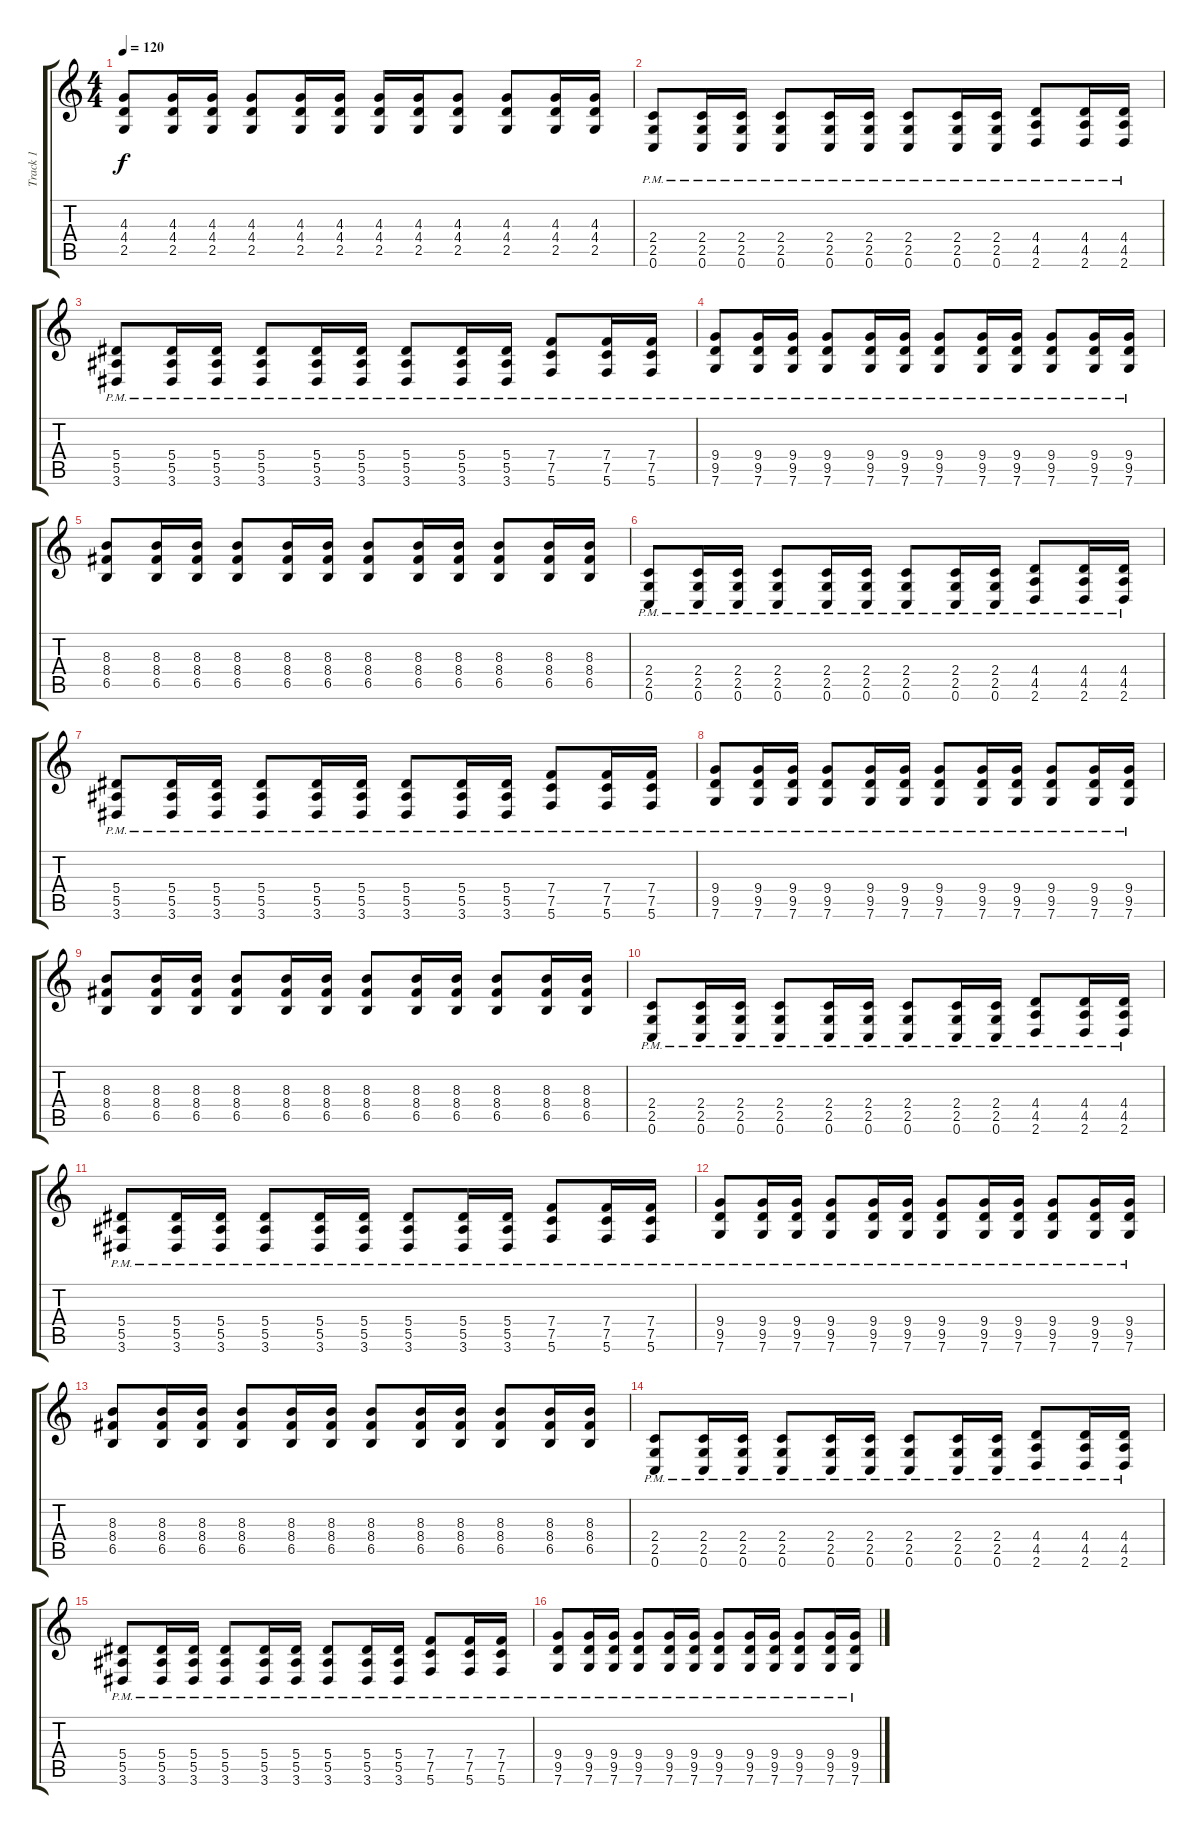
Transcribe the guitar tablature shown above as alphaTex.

\track ("Track 1" "Track 1") {instrument distortionguitar}
\staff {score tabs}
\tuning (C4 G3 Eb3 Bb2 F2 C2) {hide}
\ts (4 4)
\tempo 120
\clef g2
\ks c
(4.3 4.4 2.5).8{dy f} (4.3 4.4 2.5).16 (4.3 4.4 2.5).16 (4.3 4.4 2.5).8 (4.3 4.4 2.5).16 (4.3 4.4 2.5).16 (4.3 4.4 2.5).16 (4.3 4.4 2.5).16 (4.3 4.4 2.5).8 (4.3 4.4 2.5).8 (4.3 4.4 2.5).16 (4.3 4.4 2.5).16 |
(2.4{pm} 2.5{pm} 0.6{pm}).8 (2.4{pm} 2.5{pm} 0.6{pm}).16 (2.4{pm} 2.5{pm} 0.6{pm}).16 (2.4{pm} 2.5{pm} 0.6{pm}).8 (2.4{pm} 2.5{pm} 0.6{pm}).16 (2.4{pm} 2.5{pm} 0.6{pm}).16 (2.4{pm} 2.5{pm} 0.6{pm}).8 (2.4{pm} 2.5{pm} 0.6{pm}).16 (2.4{pm} 2.5{pm} 0.6{pm}).16 (4.4{pm} 4.5{pm} 2.6{pm}).8 (4.4{pm} 4.5{pm} 2.6{pm}).16 (4.4{pm} 4.5{pm} 2.6{pm}).16 |
(5.4{pm} 5.5{pm} 3.6{pm}).8 (5.4{pm} 5.5{pm} 3.6{pm}).16 (5.4{pm} 5.5{pm} 3.6{pm}).16 (5.4{pm} 5.5{pm} 3.6{pm}).8 (5.4{pm} 5.5{pm} 3.6{pm}).16 (5.4{pm} 5.5{pm} 3.6{pm}).16 (5.4{pm} 5.5{pm} 3.6{pm}).8 (5.4{pm} 5.5{pm} 3.6{pm}).16 (5.4{pm} 5.5{pm} 3.6{pm}).16 (7.4{pm} 7.5{pm} 5.6{pm}).8 (7.4{pm} 7.5{pm} 5.6{pm}).16 (7.4{pm} 7.5{pm} 5.6{pm}).16 |
(9.4{pm} 9.5{pm} 7.6{pm}).8 (9.4{pm} 9.5{pm} 7.6{pm}).16 (9.4{pm} 9.5{pm} 7.6{pm}).16 (9.4{pm} 9.5{pm} 7.6{pm}).8 (9.4{pm} 9.5{pm} 7.6{pm}).16 (9.4{pm} 9.5{pm} 7.6{pm}).16 (9.4{pm} 9.5{pm} 7.6{pm}).8 (9.4{pm} 9.5{pm} 7.6{pm}).16 (9.4{pm} 9.5{pm} 7.6{pm}).16 (9.4{pm} 9.5{pm} 7.6{pm}).8 (9.4{pm} 9.5{pm} 7.6{pm}).16 (9.4{pm} 9.5{pm} 7.6{pm}).16 |
(8.3 8.4 6.5).8 (8.3 8.4 6.5).16 (8.3 8.4 6.5).16 (8.3 8.4 6.5).8 (8.3 8.4 6.5).16 (8.3 8.4 6.5).16 (8.3 8.4 6.5).8 (8.3 8.4 6.5).16 (8.3 8.4 6.5).16 (8.3 8.4 6.5).8 (8.3 8.4 6.5).16 (8.3 8.4 6.5).16 |
(2.4{pm} 2.5{pm} 0.6{pm}).8 (2.4{pm} 2.5{pm} 0.6{pm}).16 (2.4{pm} 2.5{pm} 0.6{pm}).16 (2.4{pm} 2.5{pm} 0.6{pm}).8 (2.4{pm} 2.5{pm} 0.6{pm}).16 (2.4{pm} 2.5{pm} 0.6{pm}).16 (2.4{pm} 2.5{pm} 0.6{pm}).8 (2.4{pm} 2.5{pm} 0.6{pm}).16 (2.4{pm} 2.5{pm} 0.6{pm}).16 (4.4{pm} 4.5{pm} 2.6{pm}).8 (4.4{pm} 4.5{pm} 2.6{pm}).16 (4.4{pm} 4.5{pm} 2.6{pm}).16 |
(5.4{pm} 5.5{pm} 3.6{pm}).8 (5.4{pm} 5.5{pm} 3.6{pm}).16 (5.4{pm} 5.5{pm} 3.6{pm}).16 (5.4{pm} 5.5{pm} 3.6{pm}).8 (5.4{pm} 5.5{pm} 3.6{pm}).16 (5.4{pm} 5.5{pm} 3.6{pm}).16 (5.4{pm} 5.5{pm} 3.6{pm}).8 (5.4{pm} 5.5{pm} 3.6{pm}).16 (5.4{pm} 5.5{pm} 3.6{pm}).16 (7.4{pm} 7.5{pm} 5.6{pm}).8 (7.4{pm} 7.5{pm} 5.6{pm}).16 (7.4{pm} 7.5{pm} 5.6{pm}).16 |
(9.4{pm} 9.5{pm} 7.6{pm}).8 (9.4{pm} 9.5{pm} 7.6{pm}).16 (9.4{pm} 9.5{pm} 7.6{pm}).16 (9.4{pm} 9.5{pm} 7.6{pm}).8 (9.4{pm} 9.5{pm} 7.6{pm}).16 (9.4{pm} 9.5{pm} 7.6{pm}).16 (9.4{pm} 9.5{pm} 7.6{pm}).8 (9.4{pm} 9.5{pm} 7.6{pm}).16 (9.4{pm} 9.5{pm} 7.6{pm}).16 (9.4{pm} 9.5{pm} 7.6{pm}).8 (9.4{pm} 9.5{pm} 7.6{pm}).16 (9.4{pm} 9.5{pm} 7.6{pm}).16 |
(8.3 8.4 6.5).8 (8.3 8.4 6.5).16 (8.3 8.4 6.5).16 (8.3 8.4 6.5).8 (8.3 8.4 6.5).16 (8.3 8.4 6.5).16 (8.3 8.4 6.5).8 (8.3 8.4 6.5).16 (8.3 8.4 6.5).16 (8.3 8.4 6.5).8 (8.3 8.4 6.5).16 (8.3 8.4 6.5).16 |
(2.4{pm} 2.5{pm} 0.6{pm}).8 (2.4{pm} 2.5{pm} 0.6{pm}).16 (2.4{pm} 2.5{pm} 0.6{pm}).16 (2.4{pm} 2.5{pm} 0.6{pm}).8 (2.4{pm} 2.5{pm} 0.6{pm}).16 (2.4{pm} 2.5{pm} 0.6{pm}).16 (2.4{pm} 2.5{pm} 0.6{pm}).8 (2.4{pm} 2.5{pm} 0.6{pm}).16 (2.4{pm} 2.5{pm} 0.6{pm}).16 (4.4{pm} 4.5{pm} 2.6{pm}).8 (4.4{pm} 4.5{pm} 2.6{pm}).16 (4.4{pm} 4.5{pm} 2.6{pm}).16 |
(5.4{pm} 5.5{pm} 3.6{pm}).8 (5.4{pm} 5.5{pm} 3.6{pm}).16 (5.4{pm} 5.5{pm} 3.6{pm}).16 (5.4{pm} 5.5{pm} 3.6{pm}).8 (5.4{pm} 5.5{pm} 3.6{pm}).16 (5.4{pm} 5.5{pm} 3.6{pm}).16 (5.4{pm} 5.5{pm} 3.6{pm}).8 (5.4{pm} 5.5{pm} 3.6{pm}).16 (5.4{pm} 5.5{pm} 3.6{pm}).16 (7.4{pm} 7.5{pm} 5.6{pm}).8 (7.4{pm} 7.5{pm} 5.6{pm}).16 (7.4{pm} 7.5{pm} 5.6{pm}).16 |
(9.4{pm} 9.5{pm} 7.6{pm}).8 (9.4{pm} 9.5{pm} 7.6{pm}).16 (9.4{pm} 9.5{pm} 7.6{pm}).16 (9.4{pm} 9.5{pm} 7.6{pm}).8 (9.4{pm} 9.5{pm} 7.6{pm}).16 (9.4{pm} 9.5{pm} 7.6{pm}).16 (9.4{pm} 9.5{pm} 7.6{pm}).8 (9.4{pm} 9.5{pm} 7.6{pm}).16 (9.4{pm} 9.5{pm} 7.6{pm}).16 (9.4{pm} 9.5{pm} 7.6{pm}).8 (9.4{pm} 9.5{pm} 7.6{pm}).16 (9.4{pm} 9.5{pm} 7.6{pm}).16 |
(8.3 8.4 6.5).8 (8.3 8.4 6.5).16 (8.3 8.4 6.5).16 (8.3 8.4 6.5).8 (8.3 8.4 6.5).16 (8.3 8.4 6.5).16 (8.3 8.4 6.5).8 (8.3 8.4 6.5).16 (8.3 8.4 6.5).16 (8.3 8.4 6.5).8 (8.3 8.4 6.5).16 (8.3 8.4 6.5).16 |
(2.4{pm} 2.5{pm} 0.6{pm}).8 (2.4{pm} 2.5{pm} 0.6{pm}).16 (2.4{pm} 2.5{pm} 0.6{pm}).16 (2.4{pm} 2.5{pm} 0.6{pm}).8 (2.4{pm} 2.5{pm} 0.6{pm}).16 (2.4{pm} 2.5{pm} 0.6{pm}).16 (2.4{pm} 2.5{pm} 0.6{pm}).8 (2.4{pm} 2.5{pm} 0.6{pm}).16 (2.4{pm} 2.5{pm} 0.6{pm}).16 (4.4{pm} 4.5{pm} 2.6{pm}).8 (4.4{pm} 4.5{pm} 2.6{pm}).16 (4.4{pm} 4.5{pm} 2.6{pm}).16 |
(5.4{pm} 5.5{pm} 3.6{pm}).8 (5.4{pm} 5.5{pm} 3.6{pm}).16 (5.4{pm} 5.5{pm} 3.6{pm}).16 (5.4{pm} 5.5{pm} 3.6{pm}).8 (5.4{pm} 5.5{pm} 3.6{pm}).16 (5.4{pm} 5.5{pm} 3.6{pm}).16 (5.4{pm} 5.5{pm} 3.6{pm}).8 (5.4{pm} 5.5{pm} 3.6{pm}).16 (5.4{pm} 5.5{pm} 3.6{pm}).16 (7.4{pm} 7.5{pm} 5.6{pm}).8 (7.4{pm} 7.5{pm} 5.6{pm}).16 (7.4{pm} 7.5{pm} 5.6{pm}).16 |
(9.4{pm} 9.5{pm} 7.6{pm}).8 (9.4{pm} 9.5{pm} 7.6{pm}).16 (9.4{pm} 9.5{pm} 7.6{pm}).16 (9.4{pm} 9.5{pm} 7.6{pm}).8 (9.4{pm} 9.5{pm} 7.6{pm}).16 (9.4{pm} 9.5{pm} 7.6{pm}).16 (9.4{pm} 9.5{pm} 7.6{pm}).8 (9.4{pm} 9.5{pm} 7.6{pm}).16 (9.4{pm} 9.5{pm} 7.6{pm}).16 (9.4{pm} 9.5{pm} 7.6{pm}).8 (9.4{pm} 9.5{pm} 7.6{pm}).16 (9.4{pm} 9.5{pm} 7.6{pm}).16
